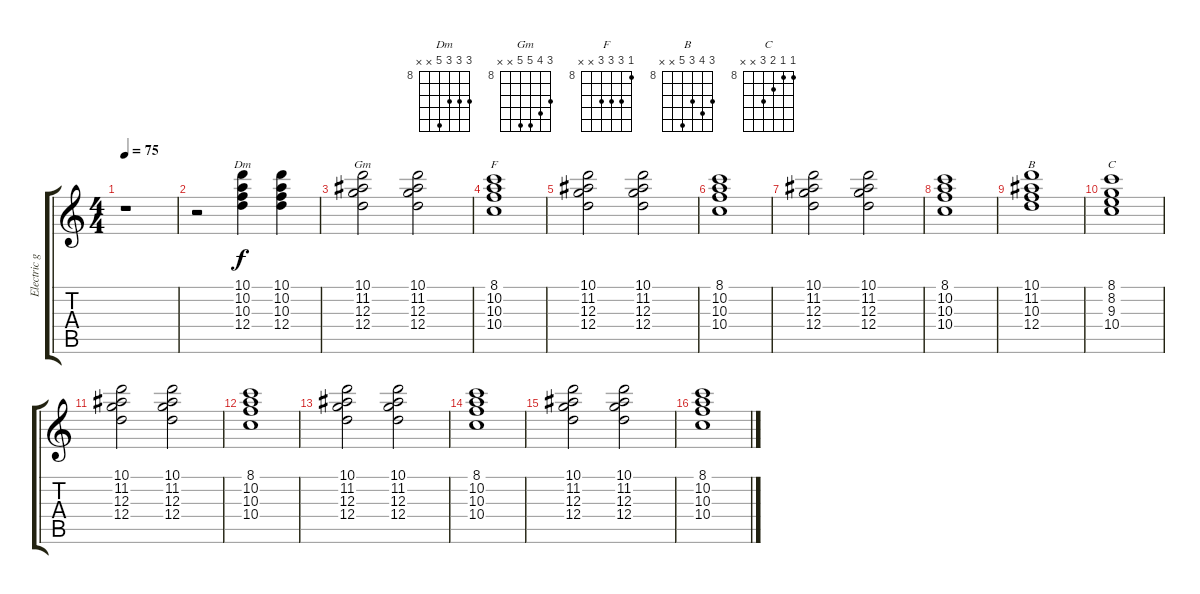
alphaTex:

\track ("Electric guitar" "Electric g") {instrument distortionguitar}
\staff {score tabs}
\tuning (E4 B3 G3 D3 A2 E2) {hide}
\chord ("Dm" 10 10 10 12 x x) {firstfret 8}
\chord ("Gm" 10 11 12 12 x x) {firstfret 8}
\chord ("F" 8 10 10 10 x x) {firstfret 8}
\chord ("B" 10 11 10 12 x x) {firstfret 8}
\chord ("C" 8 8 9 10 x x) {firstfret 8}
\ts (4 4)
\tempo 75
\clef g2
\ks c
r.1{dy f} |
r.2 (10.1 10.2 10.3 12.4).4{ch "Dm"} (10.1 10.2 10.3 12.4).4 |
(10.1 11.2 12.3 12.4).2{ch "Gm"} (10.1 11.2 12.3 12.4).2 |
(8.1 10.2 10.3 10.4).1{ch "F"} |
(10.1 11.2 12.3 12.4).2 (10.1 11.2 12.3 12.4).2 |
(8.1 10.2 10.3 10.4).1 |
(10.1 11.2 12.3 12.4).2 (10.1 11.2 12.3 12.4).2 |
(8.1 10.2 10.3 10.4).1 |
(10.1 11.2 10.3 12.4).1{ch "B"} |
(8.1 8.2 9.3 10.4).1{ch "C"} |
(10.1 11.2 12.3 12.4).2 (10.1 11.2 12.3 12.4).2 |
(8.1 10.2 10.3 10.4).1 |
(10.1 11.2 12.3 12.4).2 (10.1 11.2 12.3 12.4).2 |
(8.1 10.2 10.3 10.4).1 |
(10.1 11.2 12.3 12.4).2 (10.1 11.2 12.3 12.4).2 |
(8.1 10.2 10.3 10.4).1
